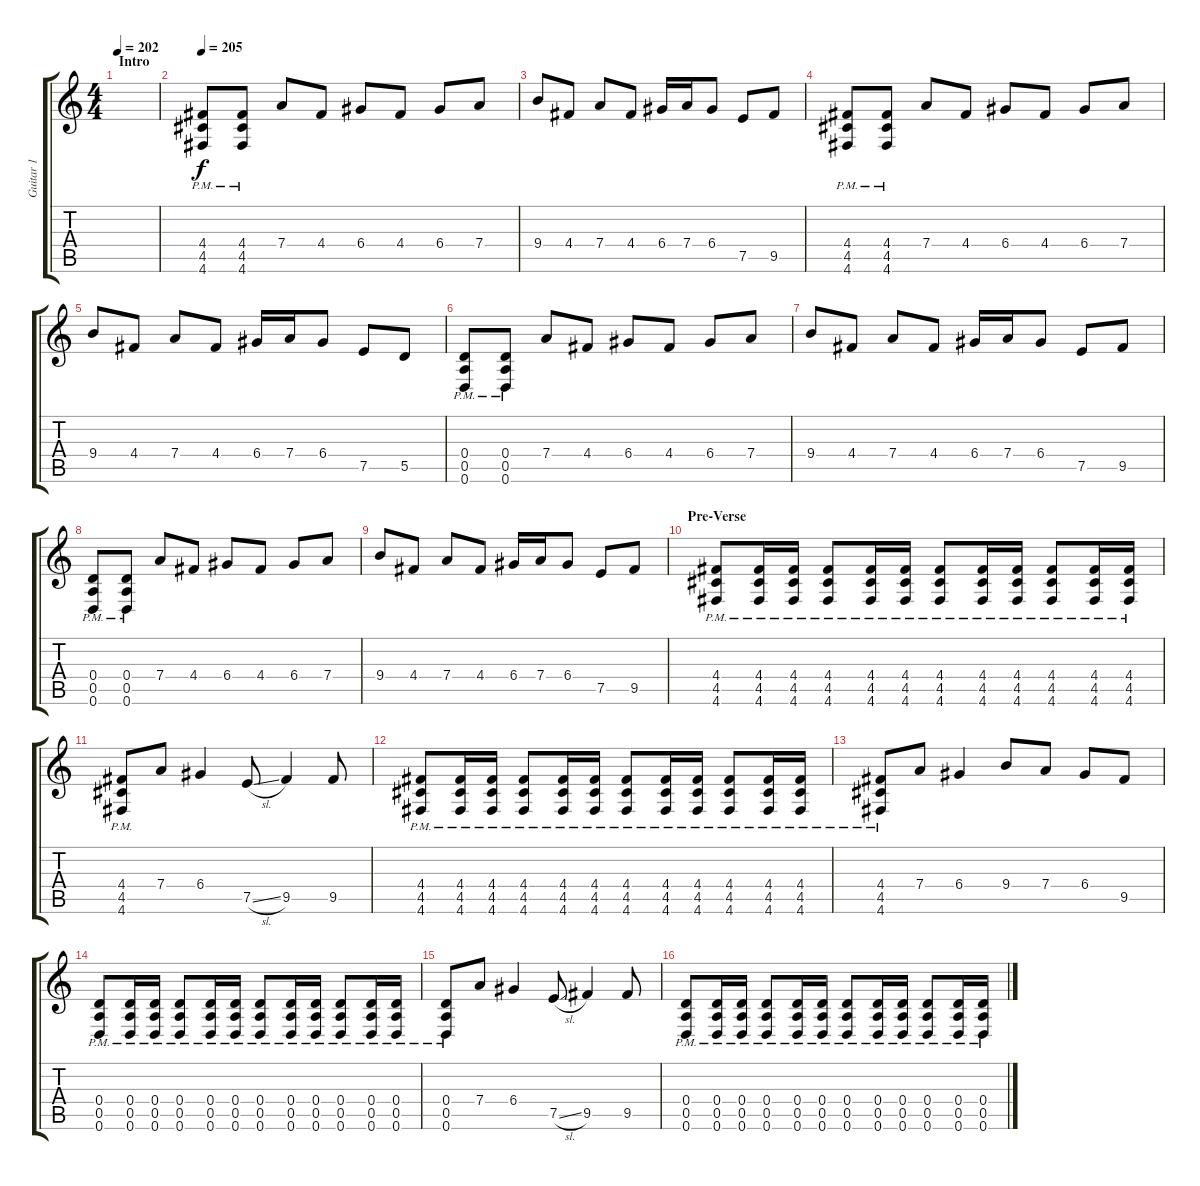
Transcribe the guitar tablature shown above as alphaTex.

\track ("Guitar 1" "Guitar 1") {instrument overdrivenguitar}
\staff {score tabs}
\tuning (E4 B3 G3 D3 A2 D2) {hide}
\ts (4 4)
\section ("" "Intro")
\tempo 202
\tempo 220
\tempo 202
\clef g2
\ks c
|
\tempo 202
\tempo 205
(4.4{pm} 4.5{pm} 4.6{pm}).8 (4.4{pm} 4.5{pm} 4.6{pm}).8 7.4.8 4.4.8 6.4.8 4.4.8 6.4.8 7.4.8 |
9.4.8 4.4.8 7.4.8 4.4.8 6.4.16 7.4.16 6.4.8 7.5.8 9.5.8 |
(4.4{pm} 4.5{pm} 4.6{pm}).8 (4.4{pm} 4.5{pm} 4.6{pm}).8 7.4.8 4.4.8 6.4.8 4.4.8 6.4.8 7.4.8 |
9.4.8 4.4.8 7.4.8 4.4.8 6.4.16 7.4.16 6.4.8 7.5.8 5.5.8 |
(0.4{pm} 0.5{pm} 0.6{pm}).8 (0.4{pm} 0.5{pm} 0.6{pm}).8 7.4.8 4.4.8 6.4.8 4.4.8 6.4.8 7.4.8 |
9.4.8 4.4.8 7.4.8 4.4.8 6.4.16 7.4.16 6.4.8 7.5.8 9.5.8 |
(0.4{pm} 0.5{pm} 0.6{pm}).8 (0.4{pm} 0.5{pm} 0.6{pm}).8 7.4.8 4.4.8 6.4.8 4.4.8 6.4.8 7.4.8 |
9.4.8 4.4.8 7.4.8 4.4.8 6.4.16 7.4.16 6.4.8 7.5.8 9.5.8 |
\section ("" "Pre-Verse")
(4.4{pm} 4.5{pm} 4.6{pm}).8 (4.4{pm} 4.5{pm} 4.6{pm}).16 (4.4{pm} 4.5{pm} 4.6{pm}).16 (4.4{pm} 4.5{pm} 4.6{pm}).8 (4.4{pm} 4.5{pm} 4.6{pm}).16 (4.4{pm} 4.5{pm} 4.6{pm}).16 (4.4{pm} 4.5{pm} 4.6{pm}).8 (4.4{pm} 4.5{pm} 4.6{pm}).16 (4.4{pm} 4.5{pm} 4.6{pm}).16 (4.4{pm} 4.5{pm} 4.6{pm}).8 (4.4{pm} 4.5{pm} 4.6{pm}).16 (4.4{pm} 4.5{pm} 4.6{pm}).16 |
(4.4{pm} 4.5{pm} 4.6{pm}).8 7.4.8 6.4.4 7.5{sl}.8 9.5.4 9.5.8 |
(4.4{pm} 4.5{pm} 4.6{pm}).8 (4.4{pm} 4.5{pm} 4.6{pm}).16 (4.4{pm} 4.5{pm} 4.6{pm}).16 (4.4{pm} 4.5{pm} 4.6{pm}).8 (4.4{pm} 4.5{pm} 4.6{pm}).16 (4.4{pm} 4.5{pm} 4.6{pm}).16 (4.4{pm} 4.5{pm} 4.6{pm}).8 (4.4{pm} 4.5{pm} 4.6{pm}).16 (4.4{pm} 4.5{pm} 4.6{pm}).16 (4.4{pm} 4.5{pm} 4.6{pm}).8 (4.4{pm} 4.5{pm} 4.6{pm}).16 (4.4{pm} 4.5{pm} 4.6{pm}).16 |
(4.4{pm} 4.5{pm} 4.6{pm}).8 7.4.8 6.4.4 9.4.8 7.4.8 6.4.8 9.5.8 |
(0.4{pm} 0.5{pm} 0.6{pm}).8 (0.4{pm} 0.5{pm} 0.6{pm}).16 (0.4{pm} 0.5{pm} 0.6{pm}).16 (0.4{pm} 0.5{pm} 0.6{pm}).8 (0.4{pm} 0.5{pm} 0.6{pm}).16 (0.4{pm} 0.5{pm} 0.6{pm}).16 (0.4{pm} 0.5{pm} 0.6{pm}).8 (0.4{pm} 0.5{pm} 0.6{pm}).16 (0.4{pm} 0.5{pm} 0.6{pm}).16 (0.4{pm} 0.5{pm} 0.6{pm}).8 (0.4{pm} 0.5{pm} 0.6{pm}).16 (0.4{pm} 0.5{pm} 0.6{pm}).16 |
(0.4{pm} 0.5{pm} 0.6{pm}).8 7.4.8 6.4.4 7.5{sl}.8 9.5.4 9.5.8 |
(0.4{pm} 0.5{pm} 0.6{pm}).8 (0.4{pm} 0.5{pm} 0.6{pm}).16 (0.4{pm} 0.5{pm} 0.6{pm}).16 (0.4{pm} 0.5{pm} 0.6{pm}).8 (0.4{pm} 0.5{pm} 0.6{pm}).16 (0.4{pm} 0.5{pm} 0.6{pm}).16 (0.4{pm} 0.5{pm} 0.6{pm}).8 (0.4{pm} 0.5{pm} 0.6{pm}).16 (0.4{pm} 0.5{pm} 0.6{pm}).16 (0.4{pm} 0.5{pm} 0.6{pm}).8 (0.4{pm} 0.5{pm} 0.6{pm}).16 (0.4{pm} 0.5{pm} 0.6{pm}).16
